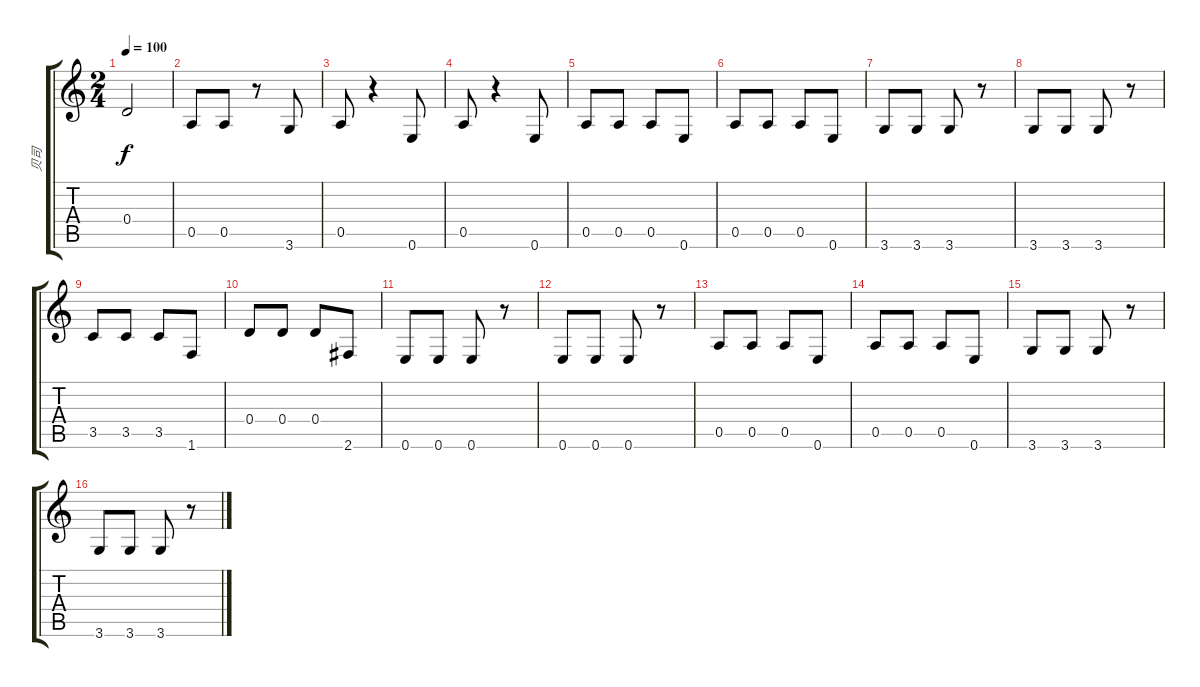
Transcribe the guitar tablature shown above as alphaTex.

\track ("贝司" "贝司") {instrument acousticbass}
\staff {score tabs}
\tuning (E4 B3 G3 D3 A2 E2) {hide}
\ts (2 4)
\tempo 100
\clef g2
\ks c
0.4.2{dy f} |
0.5.8 0.5.8 r.8 3.6.8 |
0.5.8 r.4 0.6.8 |
0.5.8 r.4 0.6.8 |
0.5.8 0.5.8 0.5.8 0.6.8 |
0.5.8 0.5.8 0.5.8 0.6.8 |
3.6.8 3.6.8 3.6.8 r.8 |
3.6.8 3.6.8 3.6.8 r.8 |
3.5.8 3.5.8 3.5.8 1.6.8 |
0.4.8 0.4.8 0.4.8 2.6.8 |
0.6.8 0.6.8 0.6.8 r.8 |
0.6.8 0.6.8 0.6.8 r.8 |
0.5.8 0.5.8 0.5.8 0.6.8 |
0.5.8 0.5.8 0.5.8 0.6.8 |
3.6.8 3.6.8 3.6.8 r.8 |
3.6.8 3.6.8 3.6.8 r.8
